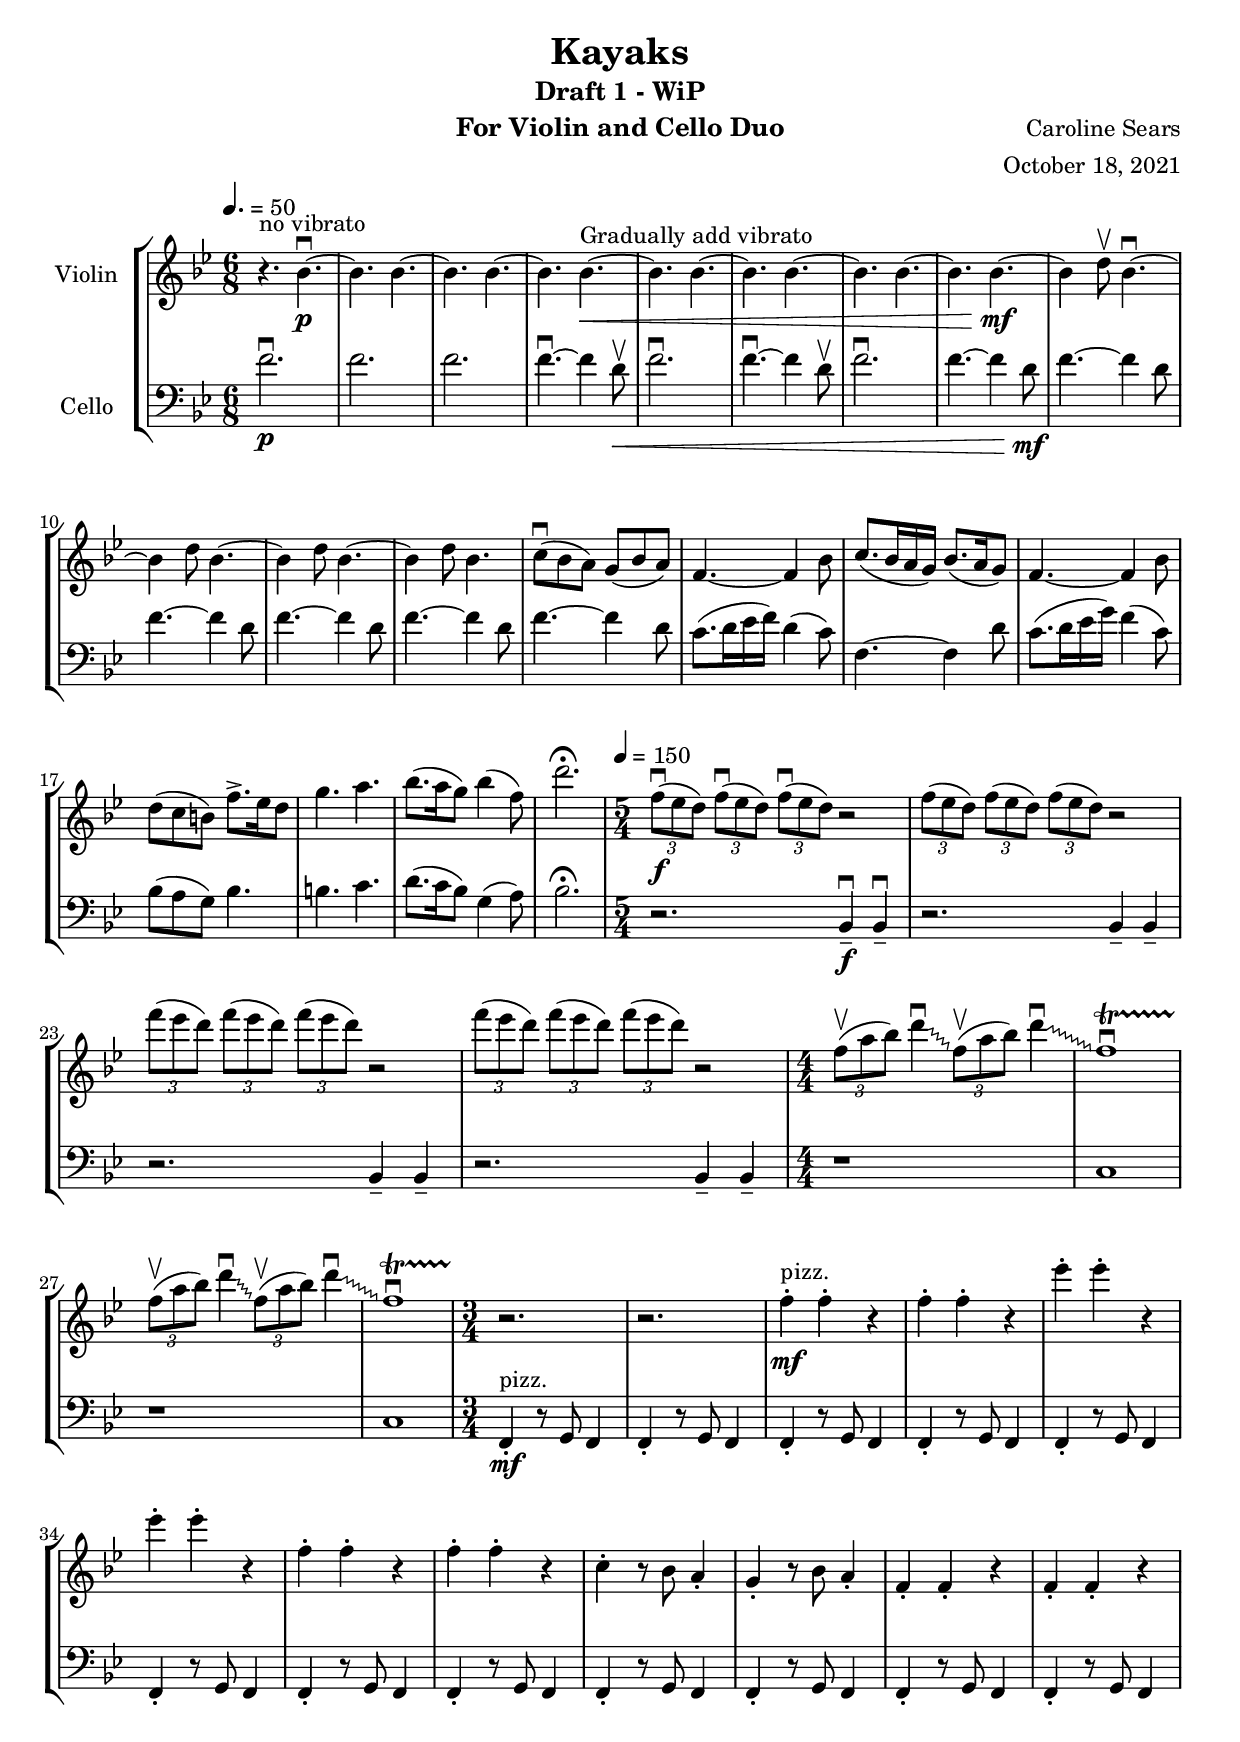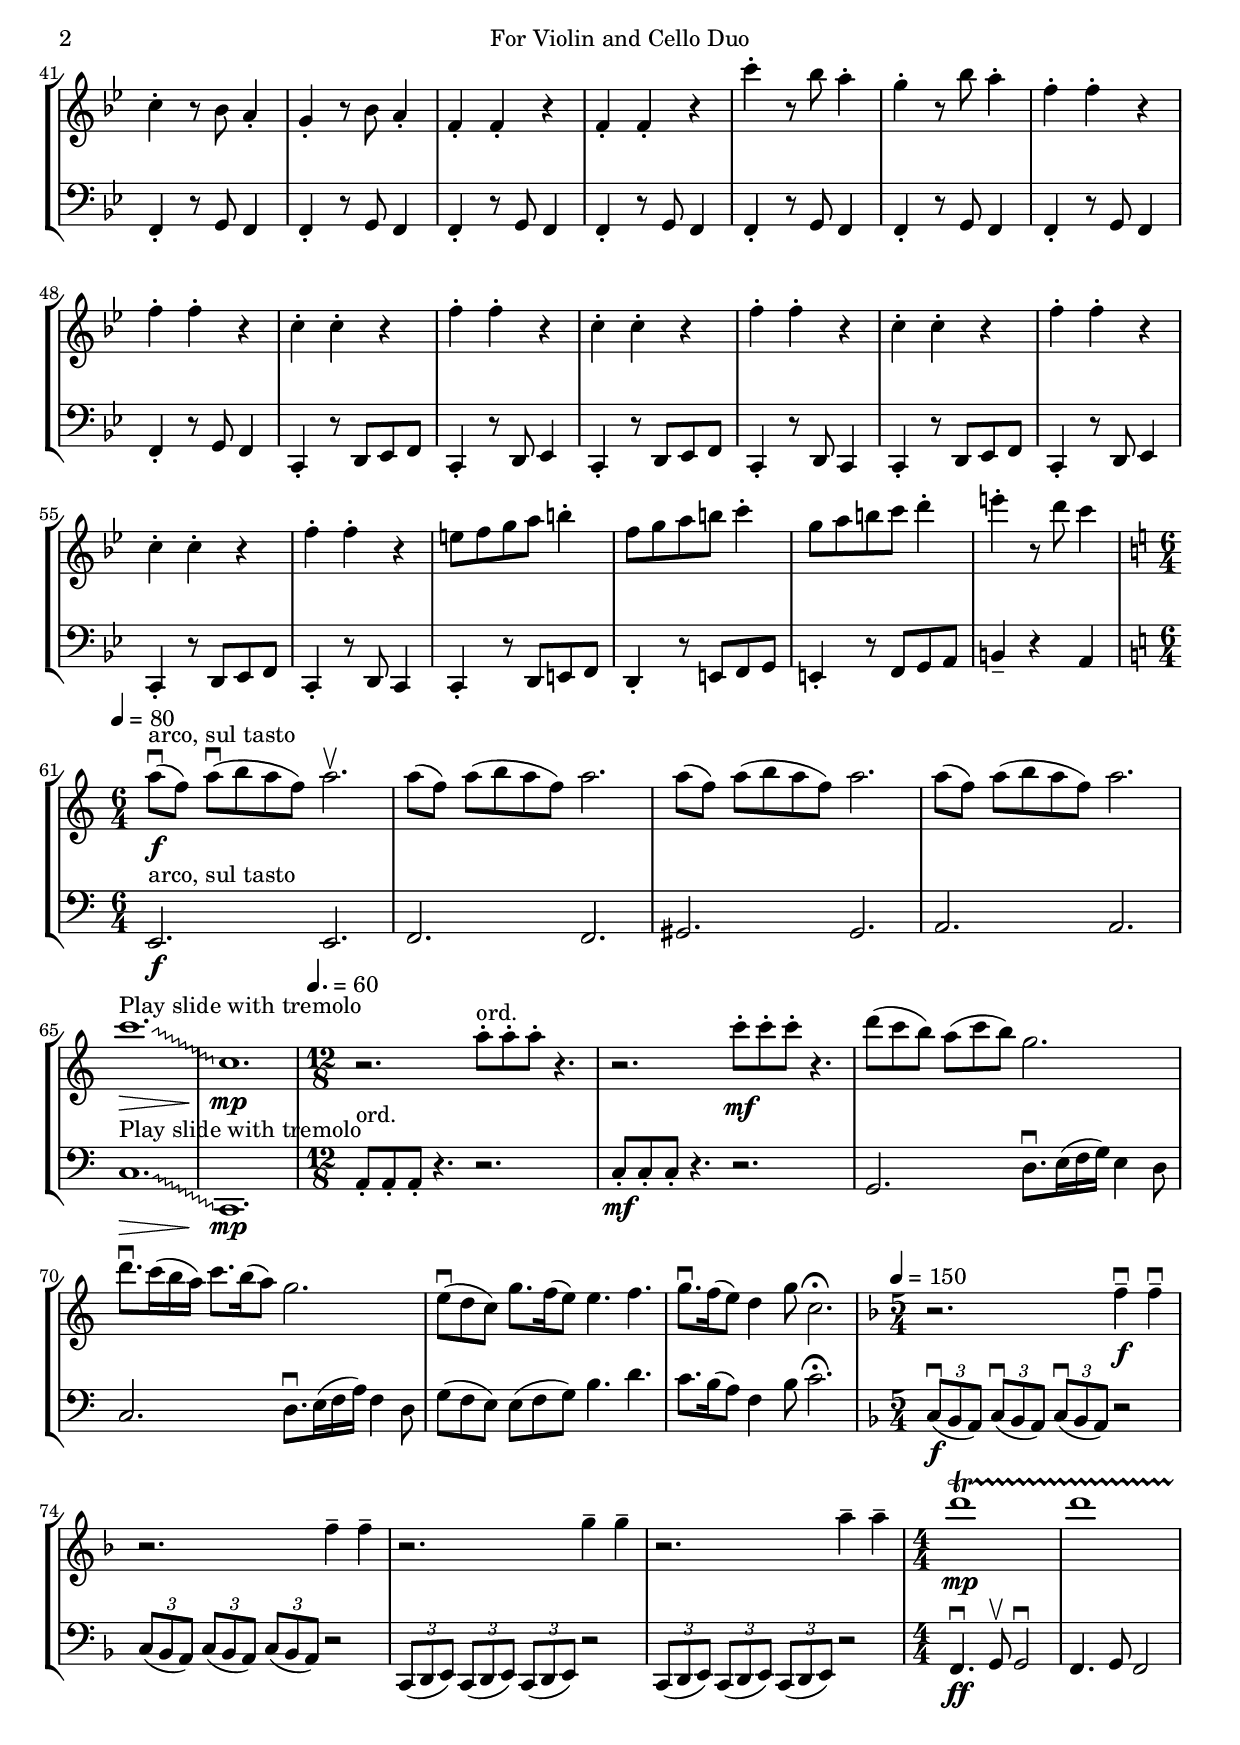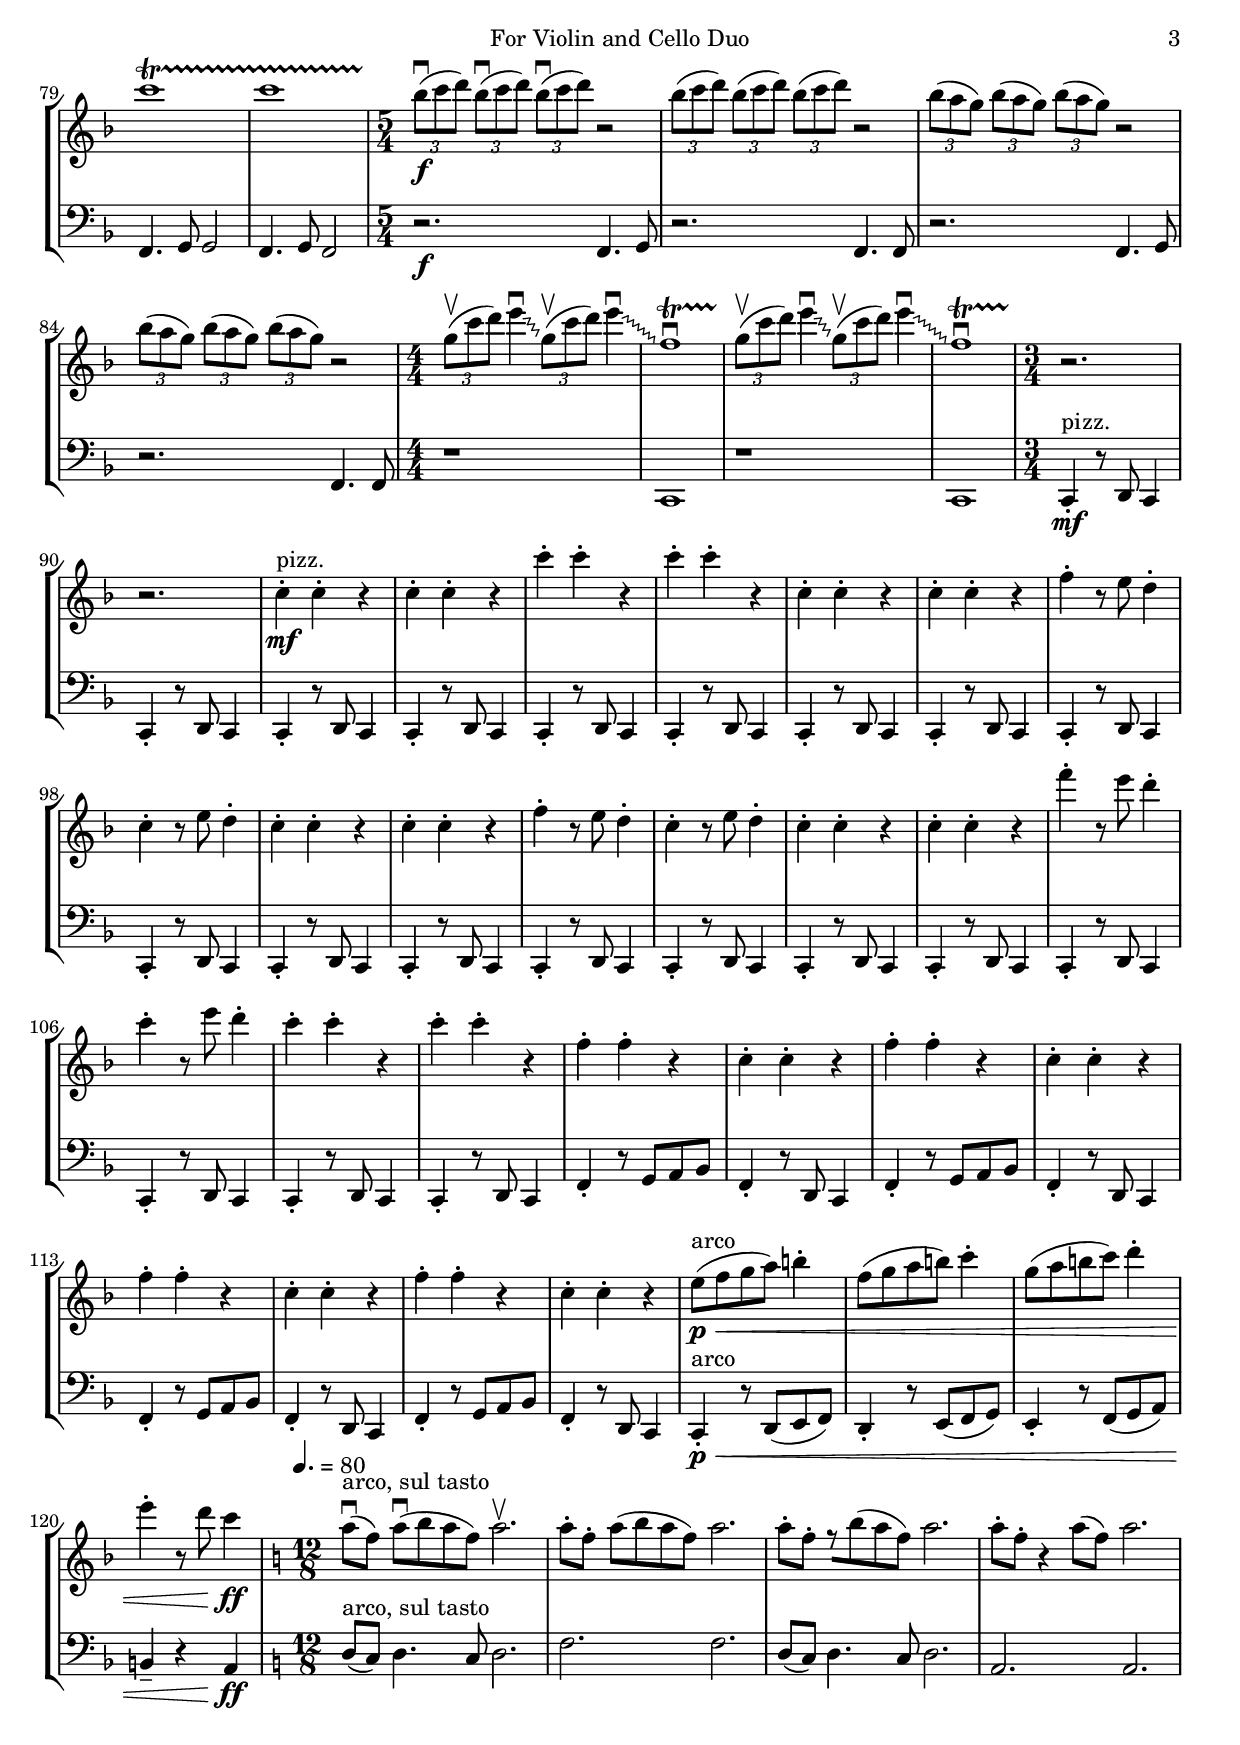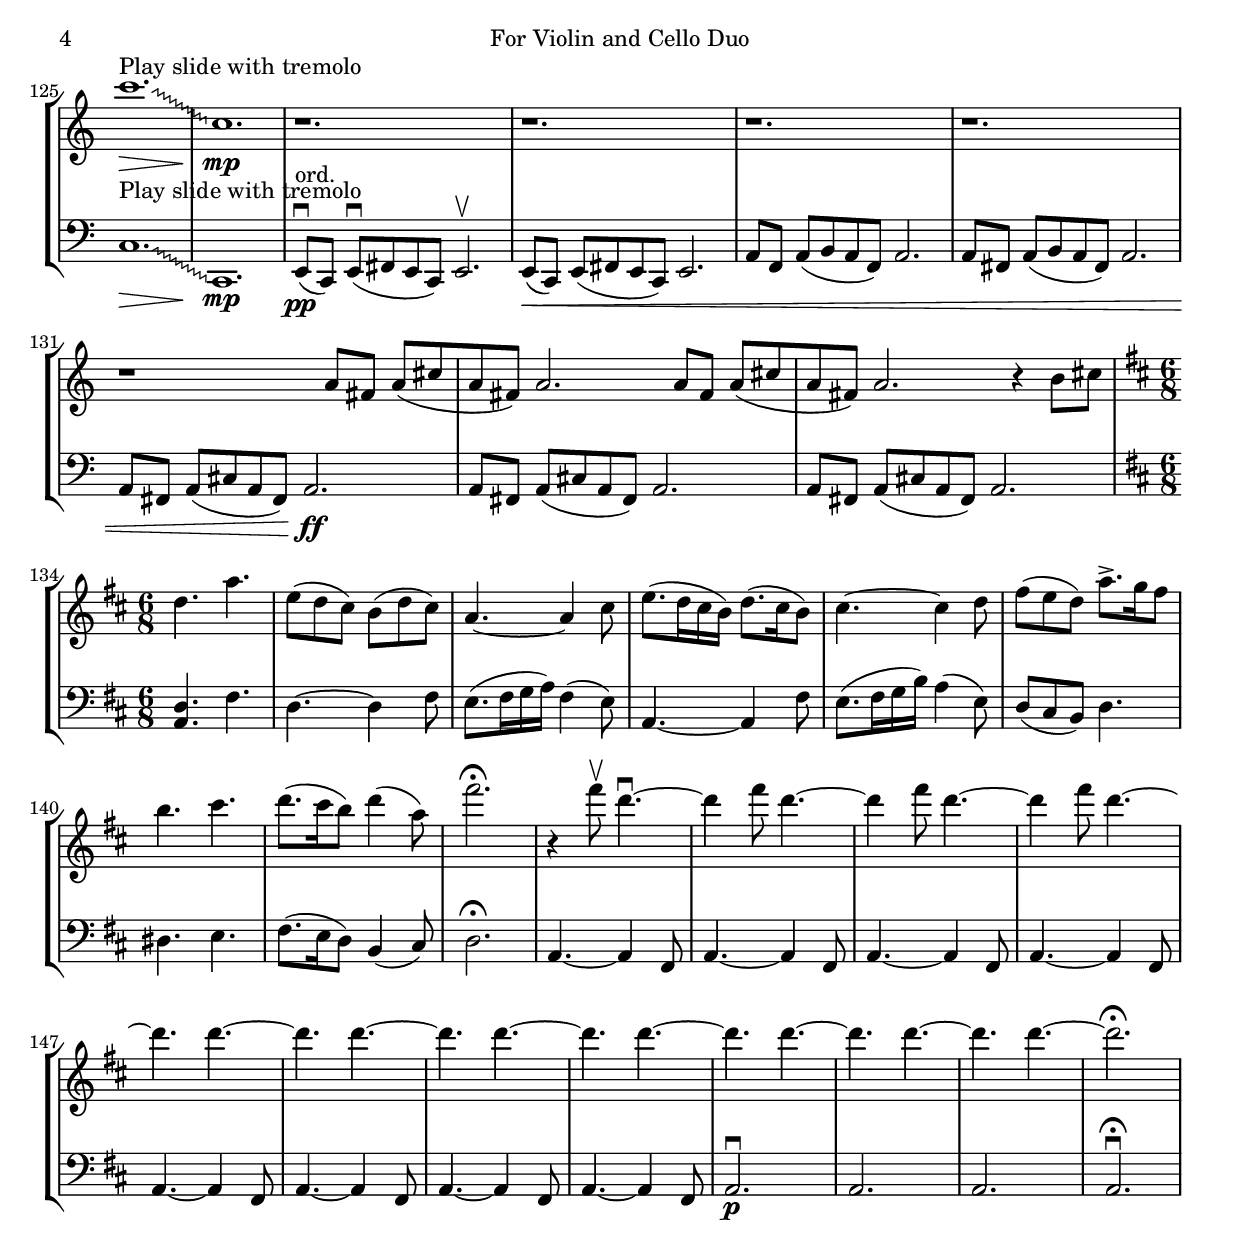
\header {
    title = "Kayaks"
    subtitle = "Draft 1 - WiP"
      % the field "instrument" also appears on following pages
    instrument =  "For Violin and Cello Duo"
    composer = "Caroline Sears"
    arranger = "October 18, 2021"

      % The following fields are centered at the bottom
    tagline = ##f


} %make this composition feel like a journey
\score {
% violin code
  \new StaffGroup <<
    \new Staff \with { instrumentName = "Violin" }
      \relative c'' {
      %A section
      \time 6/8
      \key bes \major
      \tempo 4. = 50 
      %bars1-8
       r4.^\markup "no vibrato" bes4.\downbow~\p| bes4. bes4.~| bes4. bes~| bes bes~\<^\markup "Gradually add vibrato"|
       bes4. bes4.~| bes4. bes~| bes4. bes4.~| bes bes~\!\mf |
       %bars 9-16
       bes4 d8\upbow bes4.\downbow~|bes4 d8 bes4.~|bes4 d8 bes4.~ |bes4 d8 bes4.|
       c8\downbow (bes a) g (bes a) | f4.~f4 bes8| c8. (bes16 a g) bes8. (a16 g8) | f4.~f4 bes8|
       %bars 17-20
       d8 (c b) f'8.\accent ees16 d8 | g4. a4. | bes8. (a16 g8) bes4 (f8) | d'2.\fermata
      %%%%%%%%%%%%%%%%%%%%%%%%%%%%%
      %B Section
      \tempo 4 = 150
      \time 5/4
      %bars 21-24
      \tuplet 3/2 {f,8\downbow\f (ees d)} \tuplet 3/2 {f\downbow (ees d)}  \tuplet 3/2 {f\downbow (ees d)} r2 |
      \tuplet 3/2 {f8 (ees d)} \tuplet 3/2 {f (ees d)}  \tuplet 3/2 {f (ees d)} r2 |
      \tuplet 3/2 {f'8 (ees d)} \tuplet 3/2 {f (ees d)}  \tuplet 3/2 {f (ees d)} r2 |
      \tuplet 3/2 {f8 (ees d)} \tuplet 3/2 {f (ees d)}  \tuplet 3/2 {f (ees d)} r2 |
      % bars 25-28
      \numericTimeSignature \time 4/4
      \override Glissando.style = #'zigzag
      \tuplet 3/2 {f,8\upbow (a bes)} d4\downbow\glissando \tuplet 3/2 {f,8\upbow (a bes)} d4\downbow\glissando 
      f,1\downbow\startTrillSpan|
      \tuplet 3/2 {f8\stopTrillSpan\upbow (a bes)} d4\downbow\glissando \tuplet 3/2 {f,8\upbow (a bes)} d4\downbow\glissando 
      f,1\downbow\startTrillSpan|
      %%%%%%%%%%%%%%%%%%%%%%%%%%%%%%%%
        % C Section
      %bars 29-32
      \time 3/4
      r2.\stopTrillSpan | r | f4^"pizz."\staccato\mf f\staccato r |f4\staccato f\staccato r |
      %bars 33-36
      ees'\staccato ees\staccato r| ees\staccato ees\staccato r| f,4\staccato f\staccato r |f4\staccato f\staccato r |
      %bars 37-40
      c\staccato r8 bes a4\staccato | g\staccato r8 bes a4\staccato |f4\staccato f\staccato r |f4\staccato f\staccato r |
      %bars 41-44
      c'\staccato r8 bes a4\staccato | g\staccato r8 bes a4\staccato |f4\staccato f\staccato r |f4\staccato f\staccato r |
      %bars 45-48
      c''\staccato r8 bes a4\staccato | g\staccato r8 bes a4\staccato |f4\staccato f\staccato r |f4\staccato f\staccato r |
      %bars 49-52
      c4\staccato c\staccato r |f4\staccato f\staccato r |c4\staccato c\staccato r |f4\staccato f\staccato r |
      %bars 49-52
      c4\staccato c\staccato r |f4\staccato f\staccato r |c4\staccato c\staccato r |f4\staccato f\staccato r |
      %bars 57-60
      e8 f g a b4\staccato |f8 g a b c4\staccato |g8 a b c d4\staccato | e4\staccato r8 d c4 |
      %%%%%%%%%%%%%%%%%%%%%%%%%%%%%%%%%
      %D Section
      \time 6/4
      \key a \minor
      \tempo 4 = 80
      %bars 61- 64
      a8^"arco, sul tasto"\downbow\f [(f)] a\downbow [(b a f)] a2.\upbow |a8 [(f)] a [(b a f)] a2. | 
      a8 [(f)] a [(b a f)] a2. |a8 [(f)] a [(b a f)] a2. |
      %bars 65-68
       c1.\glissando^\markup "Play slide with tremolo"\> | c,\!\mp |
       \time 12/8
       \tempo 4. = 60
        r2. a'8\staccato^\markup "ord." a\staccato a\staccato r4. |
      r2. c8\staccato\mf c\staccato c\staccato r4. |
      %bars 69-72
      d8 (c b) a (c b) g2.| d'8.\downbow c16 (b a) c8. b16 (a8) g2. | e8\downbow (d c) g'8. f16 (e8) e4. f |g8.\downbow f16 (e8) d4 g8 c,2.\fermata |
     %%%%%%%%%%%%%%%%%%%%%%%%%%%%%%%%%%%%%
      %B' Section 
      %bars 73-76
       \key f \major
       \time 5/4
       \tempo 4 =150
      r2. f4\tenuto\downbow\f f4\downbow\tenuto |r2. f4\tenuto f4\tenuto |
      r2. g4\tenuto g4\tenuto |r2. a4\tenuto a4\tenuto |
      %bars 77-80
      \time 4/4
      d1\startTrillSpan\mp | d1 | c1 | c1 |
      %bars 81-84
      \time 5/4
      \tuplet 3/2 {bes8\stopTrillSpan\downbow\f(c d)} \tuplet 3/2 {bes\downbow (c d)}  \tuplet 3/2 {bes\downbow (c d)} r2 |
      \tuplet 3/2 {bes8(c d)} \tuplet 3/2 {bes (c d)}  \tuplet 3/2 {bes (c d)} r2 |
      \tuplet 3/2 {bes8(a g)} \tuplet 3/2 {bes (a g)}  \tuplet 3/2 {bes (a g)} r2 |
      \tuplet 3/2 {bes8(a g)} \tuplet 3/2 {bes (a g)}  \tuplet 3/2 {bes (a g)} r2 |
      %bars 85-88
      \time 4/4
      \tuplet 3/2 {g8\upbow (c d)} e4\downbow\glissando \tuplet 3/2 {g,8\upbow (c d)} e4\downbow\glissando 
      f,1\downbow\startTrillSpan|
      \tuplet 3/2 {g8\stopTrillSpan\upbow (c d)} e4\downbow\glissando \tuplet 3/2 {g,8\upbow (c d)} e4\downbow\glissando 
      f,1\downbow\startTrillSpan|
      %%%%%%%%%%%%%%%%%%%%%%%%
      %C' Section
      \time 3/4
      %Bars 89-92
      r2.\stopTrillSpan | r | c4^"pizz."\staccato\mf c\staccato r |c4\staccato c\staccato r |
      %bars 93-96
      c'\staccato c\staccato r| c\staccato c\staccato r| c,4\staccato c\staccato r |c4\staccato c\staccato r |
      %bars 97-100
      f\staccato r8 e d4\staccato | c\staccato r8 e d4\staccato |c4\staccato c\staccato r |c4\staccato c\staccato r |
      %bars 101-104
      f\staccato r8 e d4\staccato | c\staccato r8 e d4\staccato |c4\staccato c\staccato r |c4\staccato c\staccato r |
      %bars 105-108
      f'\staccato r8 e d4\staccato | c\staccato r8 e d4\staccato |c4\staccato c\staccato r |c4\staccato c\staccato r |
      %bars 109-112
      f,4\staccato f\staccato r |c4\staccato c\staccato r |f4\staccato f\staccato r |c4\staccato c\staccato r |
      %bars 113-116
      f4\staccato f\staccato r |c4\staccato c\staccato r |f4\staccato f\staccato r |c4\staccato c\staccato r |
      %bars 117-120
      e8^"arco"\p\< (f g a) b4\staccato |f8 (g a b) c4\staccato |g8 (a b c) d4\staccato | e4\staccato r8 d c4\!\ff |
      %%%%%%%%%%%%%%%%%%%%%%%%%%
      %D' Section (climax)
      \time 12/8
      \key a \minor
      \tempo 4. = 80
      %bars 121-124
      a8^"arco, sul tasto"\downbow [(f)] a\downbow [(b a f)] a2.\upbow |
      a8\staccato [f\staccato] a [(b a f)] a2. | 
      a8\staccato [f\staccato] r [b (a f)] a2. |
      a8\staccato [f\staccato] r4  a8 (f) a2. |
      %bars 125-128
       c1.\glissando^\markup "Play slide with tremolo"\> | c,\!\mp | 
      %bars 129-132
      r1. |r |r |r |
      %bars 132-135
      r1 a8 [fis] a [(cis |
      a fis)] a2. a8 [fis] a [(cis |
       a fis)] a2. r4 b8 cis |
       \key d \major
       \time 6/8
       d4. a' |
       %bars 136-139
       e8 (d cis) b (d cis) |a4.~a4 cis8 | e8. (d16 cis b) d8. (cis16 b8) | cis4.~cis4 d8 |
       %bars 140-143
       fis8 (e d) a'8.\accent g16 fis8 | b4. cis4. | d8. (cis16 b8) d4 (a8) | fis'2.\fermata
      %%%%%%%%%%%%%%%%%
      %Outro
      %bars 144-147
      r4 fis8\upbow d4.\downbow~|d4 fis8 d4.~ |d4 fis8 d4.~ |d4 fis8 d4.~ |
      %bars 148-151
      d4. d4.~| d4. d~|d4. d4.~| d4. d~|
      %bars 152-155
      d4. d4.~| d4. d~|d4. d4.~|d2.\fermata |
      }
    


%cello code
    \new Staff \with { instrumentName = "Cello" }
      \relative c' { 
      \clef "bass"
      %A section
      \time 6/8
      \key bes \major
      \tempo 4. = 50
      %bars 1-8
      f2.\downbow\p |f |f |f4.\downbow~f4 d8\upbow\< |
      f2.\downbow|f4.\downbow~f4 d8\upbow |f2.\downbow|f4.~f4 d8\!\mf |
      %bars 9-16
      f4.~f4 d8 |f4.~f4 d8 |f4.~f4 d8 |f4.~f4 d8 |
      f4.~f4 d8 | c8. (d16 ees16 f) d4 (c8) |f,4.~f4 d'8 |c8. (d16 ees16 g) f4 (c8) |
      %bars 17-20
      bes8 (a g) bes4. | b4. c4. | d8. (c16 bes8) g4 (a8) |bes2.\fermata|
      %%%%%%%%%%%%%%%%%%%%%%%%%%%%%%%%%%
      %B section
      \tempo 4 = 150
      \time 5/4
      %bars 21-24
      r2. bes,4\tenuto\downbow\f bes4\downbow\tenuto |r2. bes4\tenuto bes4\tenuto |
      r2. bes4\tenuto bes4\tenuto |r2. bes4\tenuto bes4\tenuto |
      %bars 25-28
      \numericTimeSignature \time 4/4
      r1|c1|r1|c1
      %%%%%%%%%%%%%%%%%%%%%%%%%%%%%%%%%%%
      %C Section
      \time 3/4
      %bars 29-32
      f,4\staccato^"pizz."\mf r8 g f4 |f4\staccato r8 g f4 |f4\staccato r8 g f4 |f4\staccato r8 g f4 |
      %bars 33-36
      f4\staccato r8 g f4 |f4\staccato r8 g f4 |f4\staccato r8 g f4 |f4\staccato r8 g f4 |
      %bars 37-40
      f4\staccato r8 g f4 |f4\staccato r8 g f4 |f4\staccato r8 g f4 |f4\staccato r8 g f4 |
      %bars 41-44
      f4\staccato r8 g f4 |f4\staccato r8 g f4 |f4\staccato r8 g f4 |f4\staccato r8 g f4 |
      %bars 45-48
      f4\staccato r8 g f4 |f4\staccato r8 g f4 |f4\staccato r8 g f4 |f4\staccato r8 g f4 |
      %bars 49-52
      c4\staccato r8 d8 ees f|c4\staccato r8 d ees4 | c4\staccato r8 d8 ees f|c4\staccato r8 d c4 |
      %bars 53-56
      c4\staccato r8 d8 ees f|c4\staccato r8 d ees4 | c4\staccato r8 d8 ees f|c4\staccato r8 d c4 |   
      %bars 57-60
       c4\staccato r8 d8 e f| d4\staccato r8 e f g|  e4\staccato r8 f8 g a | b4\tenuto r4 a |
      %%%%%%%%%%%%%%%%%%%%%%%%%%%%%%%%%%
      %D Section (tense)
      \time 6/4
      \key a \minor
      \tempo 4 = 80
      %bars 61-64
      e2.^"arco, sul tasto"\f e2. | f2. f2. | gis2. gis2. | a a |
      %bars 65-68
      \override Glissando.style = #'zigzag
      c1.\glissando^\markup "Play slide with tremolo"\> | c,\!\mp |
      \time 12/8
      \tempo 4. = 60
       a'8\staccato^\markup "ord." a8\staccato a8\staccato r4. r2. |
       c8\staccato\mf c8\staccato c8\staccato r4. r2. |
       %bars 69-72
       g2. d'8.\downbow e16 (f g) e4 d8 | c2. d8.\downbow e16 (f a) f4 d8 | g8 (f e) e (f g) b4. d | c8. b16 (a8) f4 b8 c2.\fermata |
       %%%%%%%%%%%%%%%%%%%%
       %B' Section 
       %bars 73-76
       \key f \major
       \time 5/4
       \tempo 4 =150
       \tuplet 3/2 {c,8\downbow\f (bes a)} \tuplet 3/2 {c\downbow (bes a)}  \tuplet 3/2 {c\downbow (bes a)} r2 |
       \tuplet 3/2 {c8(bes a)} \tuplet 3/2 {c (bes a)}  \tuplet 3/2 {c (bes a)} r2 |
       \tuplet 3/2 {c,8 (d e)} \tuplet 3/2 {c (d e)}  \tuplet 3/2 {c (d e)} r2 |
       \tuplet 3/2 {c8 (d e)} \tuplet 3/2 {c (d e)}  \tuplet 3/2 {c(d e)} r2 |
      %bars 77-80
      \time 4/4
       f4.\downbow\ff g8\upbow g2\downbow | f4. g8 f2 | f4. g8 g2 | f4. g8 f2 |
       %bars 81-84
      \time 5/4
      r2.\f f4. g8 | r2. f4. f8 |r2. f4. g8 |r2. f4. f8 |
      %bars 85-88
      \time 4/4
      r1|c1|r1|c1
      %%%%%%%%%%%%%%%%%%%%%%%%
      %C' Section
      \time 3/4
      %Bars 89-92
      c4\staccato^"pizz."\mf r8 d c4 |c4\staccato r8 d c4 |c4\staccato r8 d c4 |c4\staccato r8 d c4 |
      %bars 93-96
      c4\staccato r8 d c4 |c4\staccato r8 d c4 |c4\staccato r8 d c4 |c4\staccato r8 d c4 |
      %bars 97-100
      c4\staccato r8 d c4 |c4\staccato r8 d c4 |c4\staccato r8 d c4 |c4\staccato r8 d c4 |
      %bars 101-104
      c4\staccato r8 d c4 |c4\staccato r8 d c4 |c4\staccato r8 d c4 |c4\staccato r8 d c4 |
      %bars 105-108
      c4\staccato r8 d c4 |c4\staccato r8 d c4 |c4\staccato r8 d c4 |c4\staccato r8 d c4 |
      %bars 109-112
      f4\staccato r8 g8 a bes|f4\staccato r8 d c4 | f4\staccato r8 g8 a bes|f4\staccato r8 d c4 |
      %bars 113-116
      f4\staccato r8 g8 a bes|f4\staccato r8 d c4 | f4\staccato r8 g8 a bes|f4\staccato r8 d c4 |  
      %bars 117-120
       c4\staccato^"arco"\p\< r8 d8 (e f)| d4\staccato r8 e (f g)|  e4\staccato r8 f8 (g a) | b4\tenuto r4 a\!\ff
       %%%%%%%%%%%%%%%%%%%%%%%%
      %D' Section (climax)
      \time 12/8
      \key a \minor
      \tempo 4. = 80
      %bars 121-124
      d8^"arco, sul tasto" (c) d4. c8 d2. | f2. f2. |d8(c) d4. c8 d2. | a a |
      %bars 125-128
      c1.\glissando^\markup "Play slide with tremolo"\> | c,\!\mp | 
      %bars 129-131
      e8^"ord."\downbow\pp [(c)] e\downbow [(fis e c)] e2.\upbow |
      e8\< [(c)] e[(fis e c)] e2. |
      a8 [f] a [(b a f)] a2. | 
      a8 [fis] a [(b a fis)] a2. | 
      %bars 132-135
      a8 [fis] a [(cis a fis)] a2.\!\ff | 
      a8 [fis] a [(cis a fis)] a2. | 
      a8 [fis] a [(cis a fis)] a2. | 
      \key d \major
      \time 6/8
      <d a>4. fis |
      %bars 136-139
      d4.~d4 fis8 | e8. (fis16 g16 a) fis4 (e8) |a,4.~a4 fis'8 |e8. (fis16 g16 b) a4 (e8) |
      %bars 140-143
      d8 (cis b) d4. | dis4. e4. | fis8. (e16 d8) b4 (cis8) |d2.\fermata|
      %%%%%%%%%%%%%%%%%
      %Outro
      %bars 144-147
      a4.~a4 fis8 | a4.~a4 fis8 |a4.~a4 fis8 |a4.~a4 fis8 |
      %bars 148-151
      |a4.~a4 fis8| a4.~a4 fis8| a4.~a4 fis8| a4.~a4 fis8 |
      %bars 152-155
      a2.\downbow\p |a |a |a\downbow\fermata |
      }
  >>
  \layout { }
  \midi { }
}
